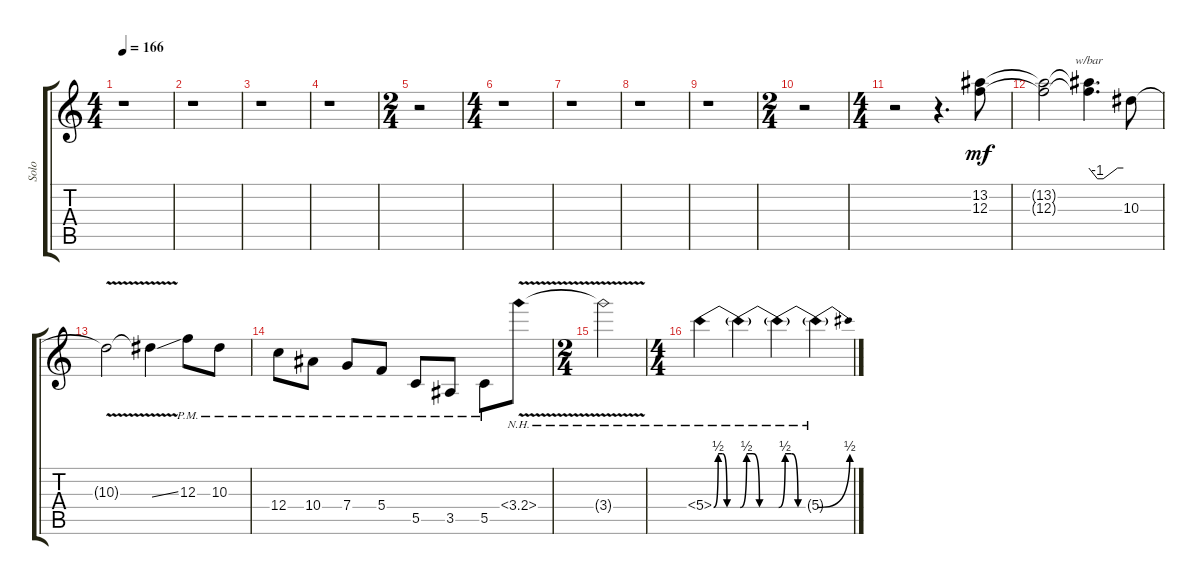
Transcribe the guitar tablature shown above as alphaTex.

\track ("Solo" "Solo") {instrument distortionguitar}
\staff {score tabs}
\tuning (D4 A3 F3 C3 G2 C2) {hide}
\ts (4 4)
\tempo 166
\clef g2
\ks c
r.1{dy mf} |
r.1 |
r.1 |
r.1 |
\ts (2 4)
r.2 |
\ts (4 4)
r.1 |
r.1 |
r.1 |
r.1 |
\ts (2 4)
r.2 |
\ts (4 4)
r.2 r.4{d} (13.2 12.3).8 |
(13.2{t} 12.3{t}).2 (13.2{t} 12.3{t}).4{d tbe (custom default 0 0 15 -4 25 -4 50 0 60 0)} 10.3.8 |
10.3{v t}.2 10.3{v ss t}.4 12.3{pm}.8 10.3{pm}.8 |
12.4{pm}.8 10.4{pm}.8 7.4{pm}.8 5.4{pm}.8 5.5{pm}.8 3.5{pm}.8 5.5{pm}.8 3.4{nh v}.8 |
\ts (2 4)
3.4{nh v t}.2 |
\ts (4 4)
5.4{be (custom 0 0 10 2 20 2 30 0 60 0) nh}.4 5.4{be (custom 0 0 10 2 20 2 30 0 60 0) nh t}.4 5.4{be (custom 0 0 10 2 20 2 30 0 60 0) nh t}.4 5.4{be (bend 0 0 60 2) nh t}.4
